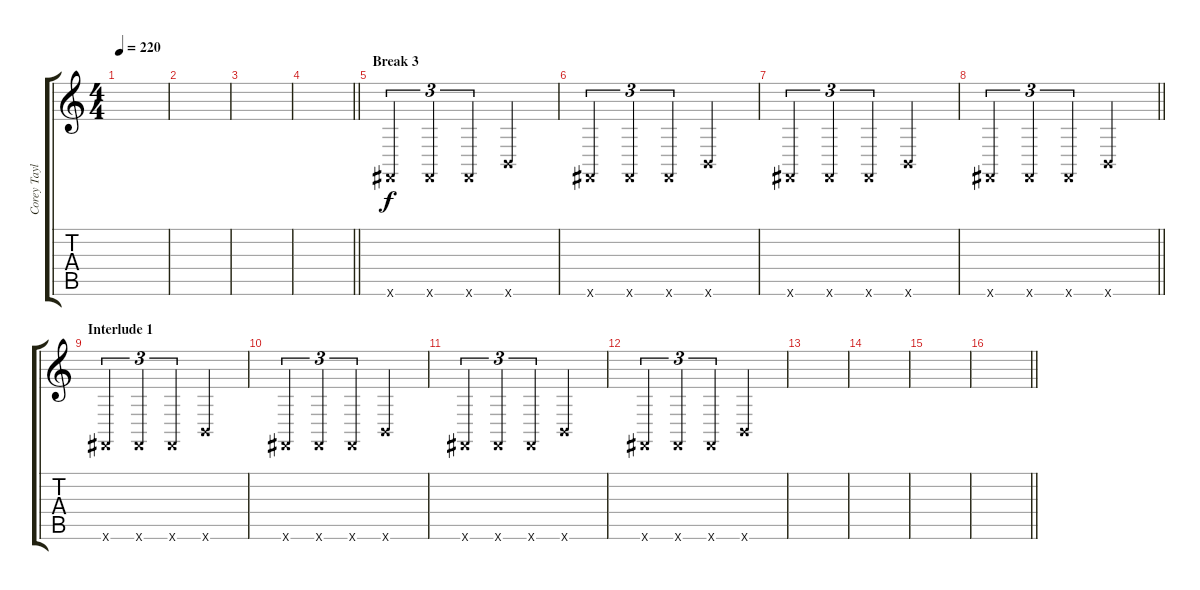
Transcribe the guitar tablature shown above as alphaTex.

\track ("Corey Taylor" "Corey Tayl") {instrument lead2sawtooth}
\staff {score tabs}
\tuning (Db4 Ab3 E3 B2 Gb2 B1) {hide}
\ts (4 4)
\tempo 220
\clef g2
\ks c
|
|
|
\barLineRight lightlight
|
\section ("" "Break 3")
7.6{x}.4{tu (3 2)} 7.6{x}.4{tu (3 2)} 7.6{x}.4{tu (3 2)} 12.6{x}.2 |
7.6{x}.4{tu (3 2)} 7.6{x}.4{tu (3 2)} 7.6{x}.4{tu (3 2)} 12.6{x}.2 |
7.6{x}.4{tu (3 2)} 7.6{x}.4{tu (3 2)} 7.6{x}.4{tu (3 2)} 12.6{x}.2 |
\barLineRight lightlight
7.6{x}.4{tu (3 2)} 7.6{x}.4{tu (3 2)} 7.6{x}.4{tu (3 2)} 12.6{x}.2 |
\section ("" "Interlude 1")
7.6{x}.4{tu (3 2)} 7.6{x}.4{tu (3 2)} 7.6{x}.4{tu (3 2)} 12.6{x}.2 |
7.6{x}.4{tu (3 2)} 7.6{x}.4{tu (3 2)} 7.6{x}.4{tu (3 2)} 12.6{x}.2 |
7.6{x}.4{tu (3 2)} 7.6{x}.4{tu (3 2)} 7.6{x}.4{tu (3 2)} 12.6{x}.2 |
7.6{x}.4{tu (3 2)} 7.6{x}.4{tu (3 2)} 7.6{x}.4{tu (3 2)} 12.6{x}.2 |
|
|
|
\barLineRight lightlight
